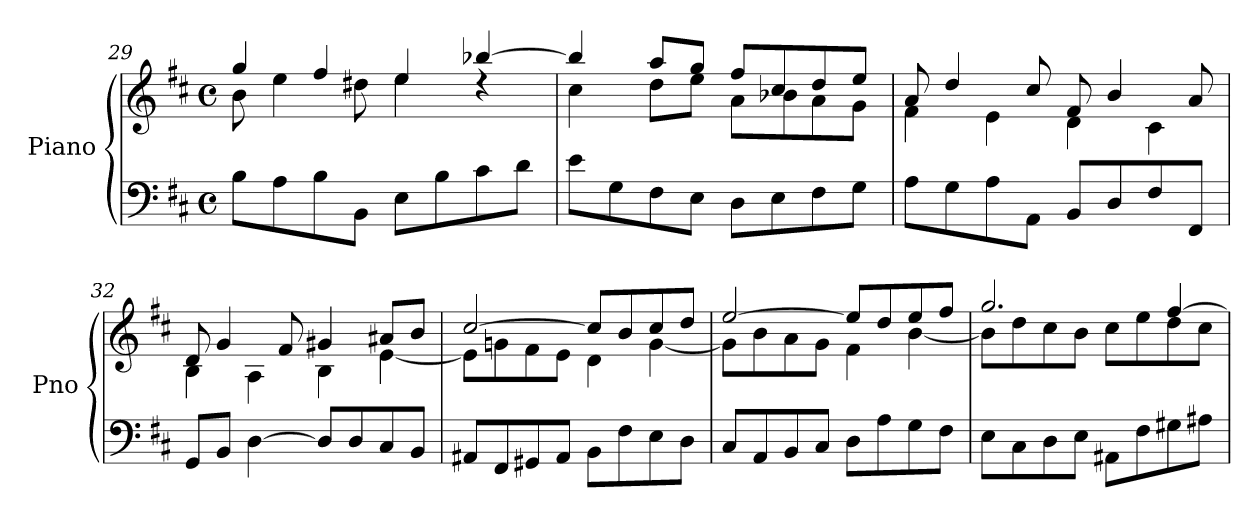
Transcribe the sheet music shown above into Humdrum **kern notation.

**kern	**kern
*part1	*part1
*staff2	*staff1
*I"Piano	*
*I'Pno	*
*clefF4	*clefG2
*k[f#c#]	*k[f#c#]
*M4/4	*M4/4
*met(c)	*met(c)
=29	=29
*	*^
8B\L	4gg/	8b\
8A\	.	4ee\
8B\	4ff#/	.
8BB\J	.	8dd#X\
8E\L	4ee/	4ee\
8B\	.	.
8c#\	[4bb-X/	4rdd
8d\J	.	.
=30	=30	=30
8e\L	4bb-/]	4cc#\
8G\	.	.
8F#\	8aa/L	8dd\L
8E\J	8gg/J	8ee\J
8D\L	8ff#/L	8a\L
8E\	8cc#/	8b-X\
8F#\	8dd/	8a\
8G\J	8ee/J	8g\J
=31	=31	=31
8A\L	8a/	4f#\
8G\	4dd/	.
8A\	.	4e\
8AA\J	8cc#/	.
8BB/L	8f#/	4d\
8D/	4b/	.
8F#/	.	4c#\
8FF#/J	8a/	.
!!LO:PB:g=z	!!
=32	=32	=32
8GG/L	8d/	4B\
8BB/J	4g/	.
[4D\	.	4A\
.	8f#/	.
8D/L]	4g#X/	4B\
8D/	.	.
8C#/	8a#X/L	[4e\
8BB/J	8b/J	.
=33	=33	=33
8AA#X/L	[2cc#/	8e\L]
8FF#/	.	8gn\
8GG#X/	.	8f#\
8AA#/J	.	8e\J
8BB\L	8cc#/L]	4d\
8F#\	8b/	.
8E\	8cc#/	[4g\
8D\J	8dd/J	.
=34	=34	=34
8C#/L	[2ee/	8g\L]
8AA/	.	8b\
8BB/	.	8a\
8C#/J	.	8g\J
8D\L	8ee/L]	4f#\
8A\	8dd/	.
8G\	8ee/	[4b\
8F#\J	8ff#/J	.
=35	=35	=35
8E\L	2.gg/	8b\L]
8C#\	.	8dd\
8D\	.	8cc#\
8E\J	.	8b\J
8AA#X\L	.	8cc#\L
8F#\	.	8ee\
8G#X\	[4ff#/	8dd\
8A#X\J	.	8cc#\J
*	*v	*v
=	=
*-	*-
